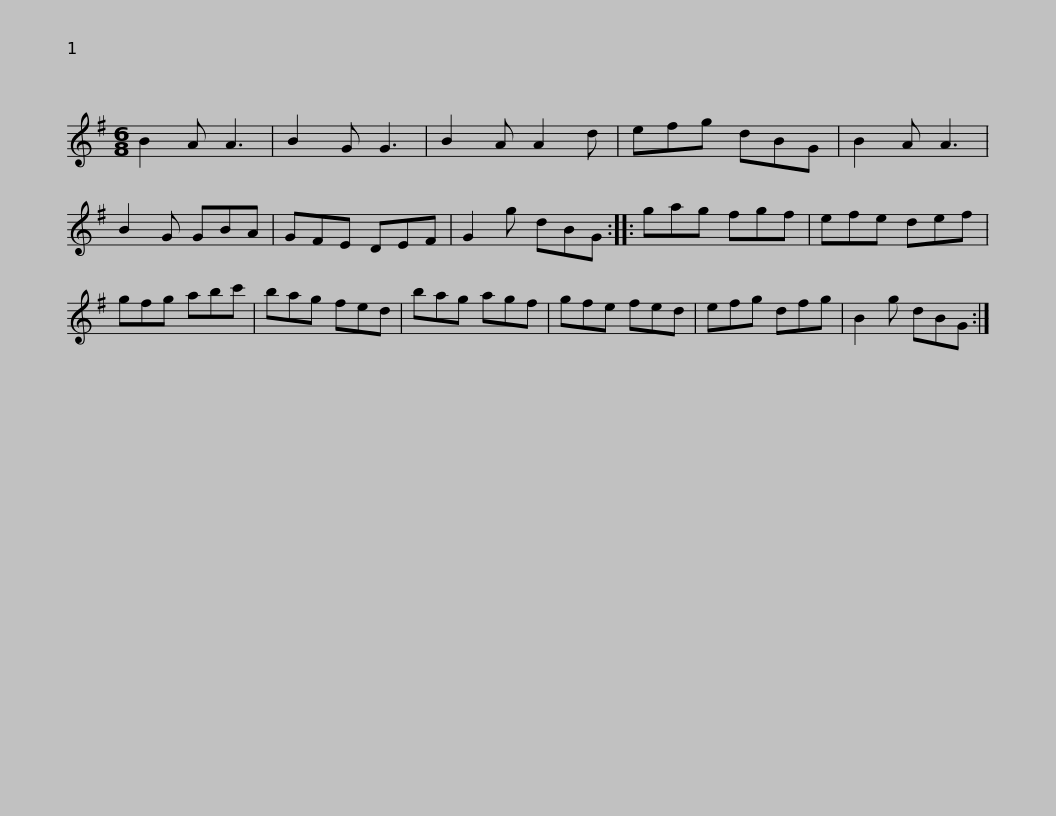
X:1
L:1/8
M:6/8
I:linebreak $
K:G
V:1 treble
V:1
 B2 A A3 | B2 G G3 | B2 A A2 d | efg dBG | B2 A A3 | %5
 B2 G GBA | GFE DEF | G2 g dBG ::$ gag fgf | efe def | %10
 gfg abc' | bag fed | bag agf | gfe fed | efg dfg |$ %15
 B2 g dBG :| %16
